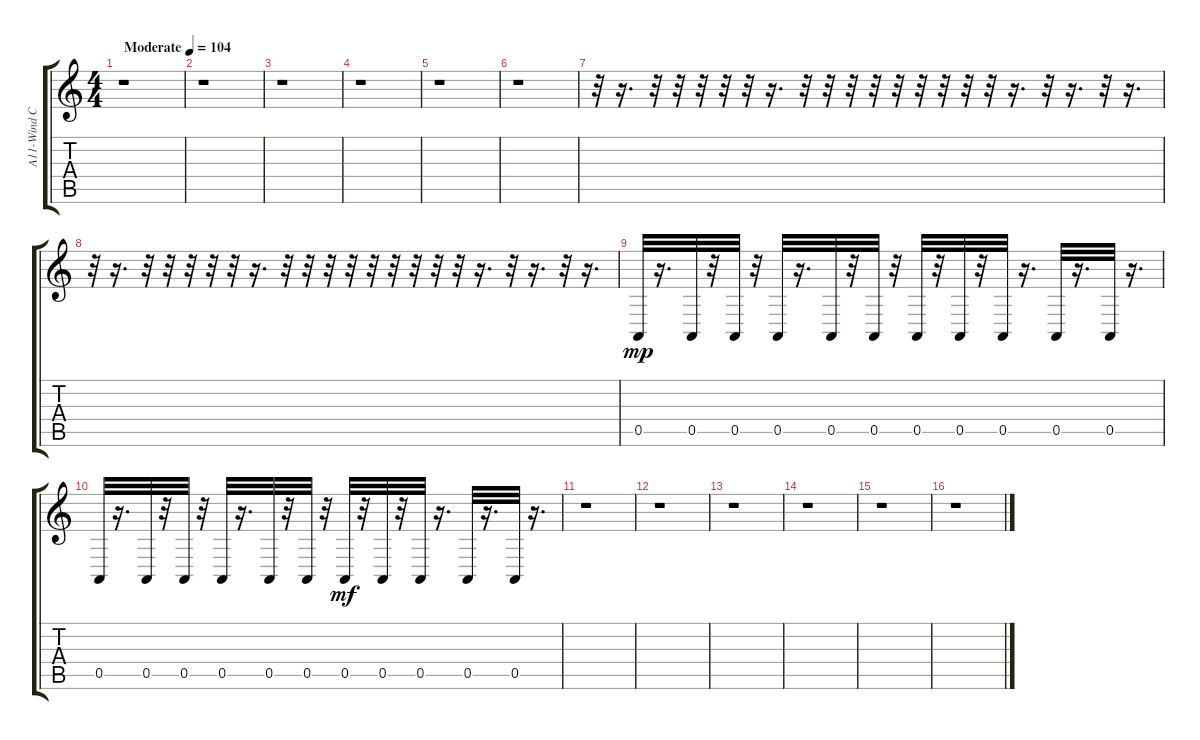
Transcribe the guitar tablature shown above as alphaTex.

\track ("A11-Wind Chimes " "A11-Wind C") {instrument seashore}
\staff {score tabs}
\tuning (E4 B3 G3 D3 A2 E2) {hide}
\ts (4 4)
\tempo (104 "Moderate")
\clef g2
\ks c
r.1{dy mp instrument seashore} |
r.1 |
r.1 |
r.1 |
r.1 |
r.1 |
r.32 r.16{d} r.32 r.32 r.32 r.32 r.32 r.16{d} r.32 r.32 r.32 r.32 r.32 r.32 r.32 r.32 r.32 r.16{d} r.32 r.16{d} r.32 r.16{d} |
r.32 r.16{d} r.32 r.32 r.32 r.32 r.32 r.16{d} r.32 r.32 r.32 r.32 r.32 r.32 r.32 r.32 r.32 r.16{d} r.32 r.16{d} r.32 r.16{d} |
0.5.32 r.16{d} 0.5.32 r.32 0.5.32 r.32 0.5.32 r.16{d} 0.5.32 r.32 0.5.32 r.32 0.5.32 r.32 0.5.32 r.32 0.5.32 r.16{d} 0.5.32 r.16{d} 0.5.32 r.16{d} |
0.5.32 r.16{d} 0.5.32 r.32 0.5.32 r.32 0.5.32 r.16{d} 0.5.32 r.32 0.5.32 r.32 0.5.32{dy mf} r.32 0.5.32 r.32 0.5.32 r.16{d} 0.5.32 r.16{d} 0.5.32 r.16{d} |
r.1 |
r.1 |
r.1 |
r.1 |
r.1 |
r.1
